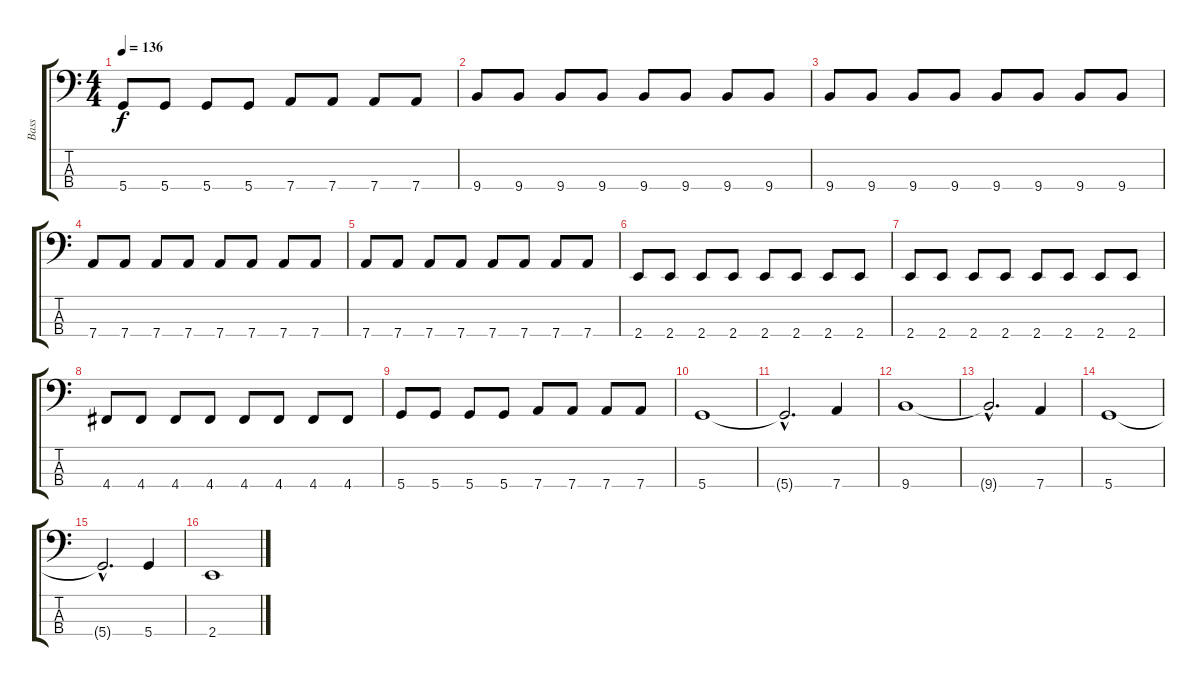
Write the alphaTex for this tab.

\track ("Bass" "Bass") {instrument electricbassfinger}
\staff {score tabs}
\tuning (G2 D2 A1 D1) {hide}
\ts (4 4)
\tempo 136
\clef f4
\ks c
5.4.8{dy f} 5.4.8 5.4.8 5.4.8 7.4.8 7.4.8 7.4.8 7.4.8 |
9.4.8 9.4.8 9.4.8 9.4.8 9.4.8 9.4.8 9.4.8 9.4.8 |
9.4.8 9.4.8 9.4.8 9.4.8 9.4.8 9.4.8 9.4.8 9.4.8 |
7.4.8 7.4.8 7.4.8 7.4.8 7.4.8 7.4.8 7.4.8 7.4.8 |
7.4.8 7.4.8 7.4.8 7.4.8 7.4.8 7.4.8 7.4.8 7.4.8 |
2.4.8 2.4.8 2.4.8 2.4.8 2.4.8 2.4.8 2.4.8 2.4.8 |
2.4.8 2.4.8 2.4.8 2.4.8 2.4.8 2.4.8 2.4.8 2.4.8 |
4.4.8 4.4.8 4.4.8 4.4.8 4.4.8 4.4.8 4.4.8 4.4.8 |
5.4.8 5.4.8 5.4.8 5.4.8 7.4.8 7.4.8 7.4.8 7.4.8 |
5.4.1 |
5.4{hac t}.2{d} 7.4.4 |
9.4.1 |
9.4{hac t}.2{d} 7.4.4 |
5.4.1 |
5.4{hac t}.2{d} 5.4.4 |
2.4.1
